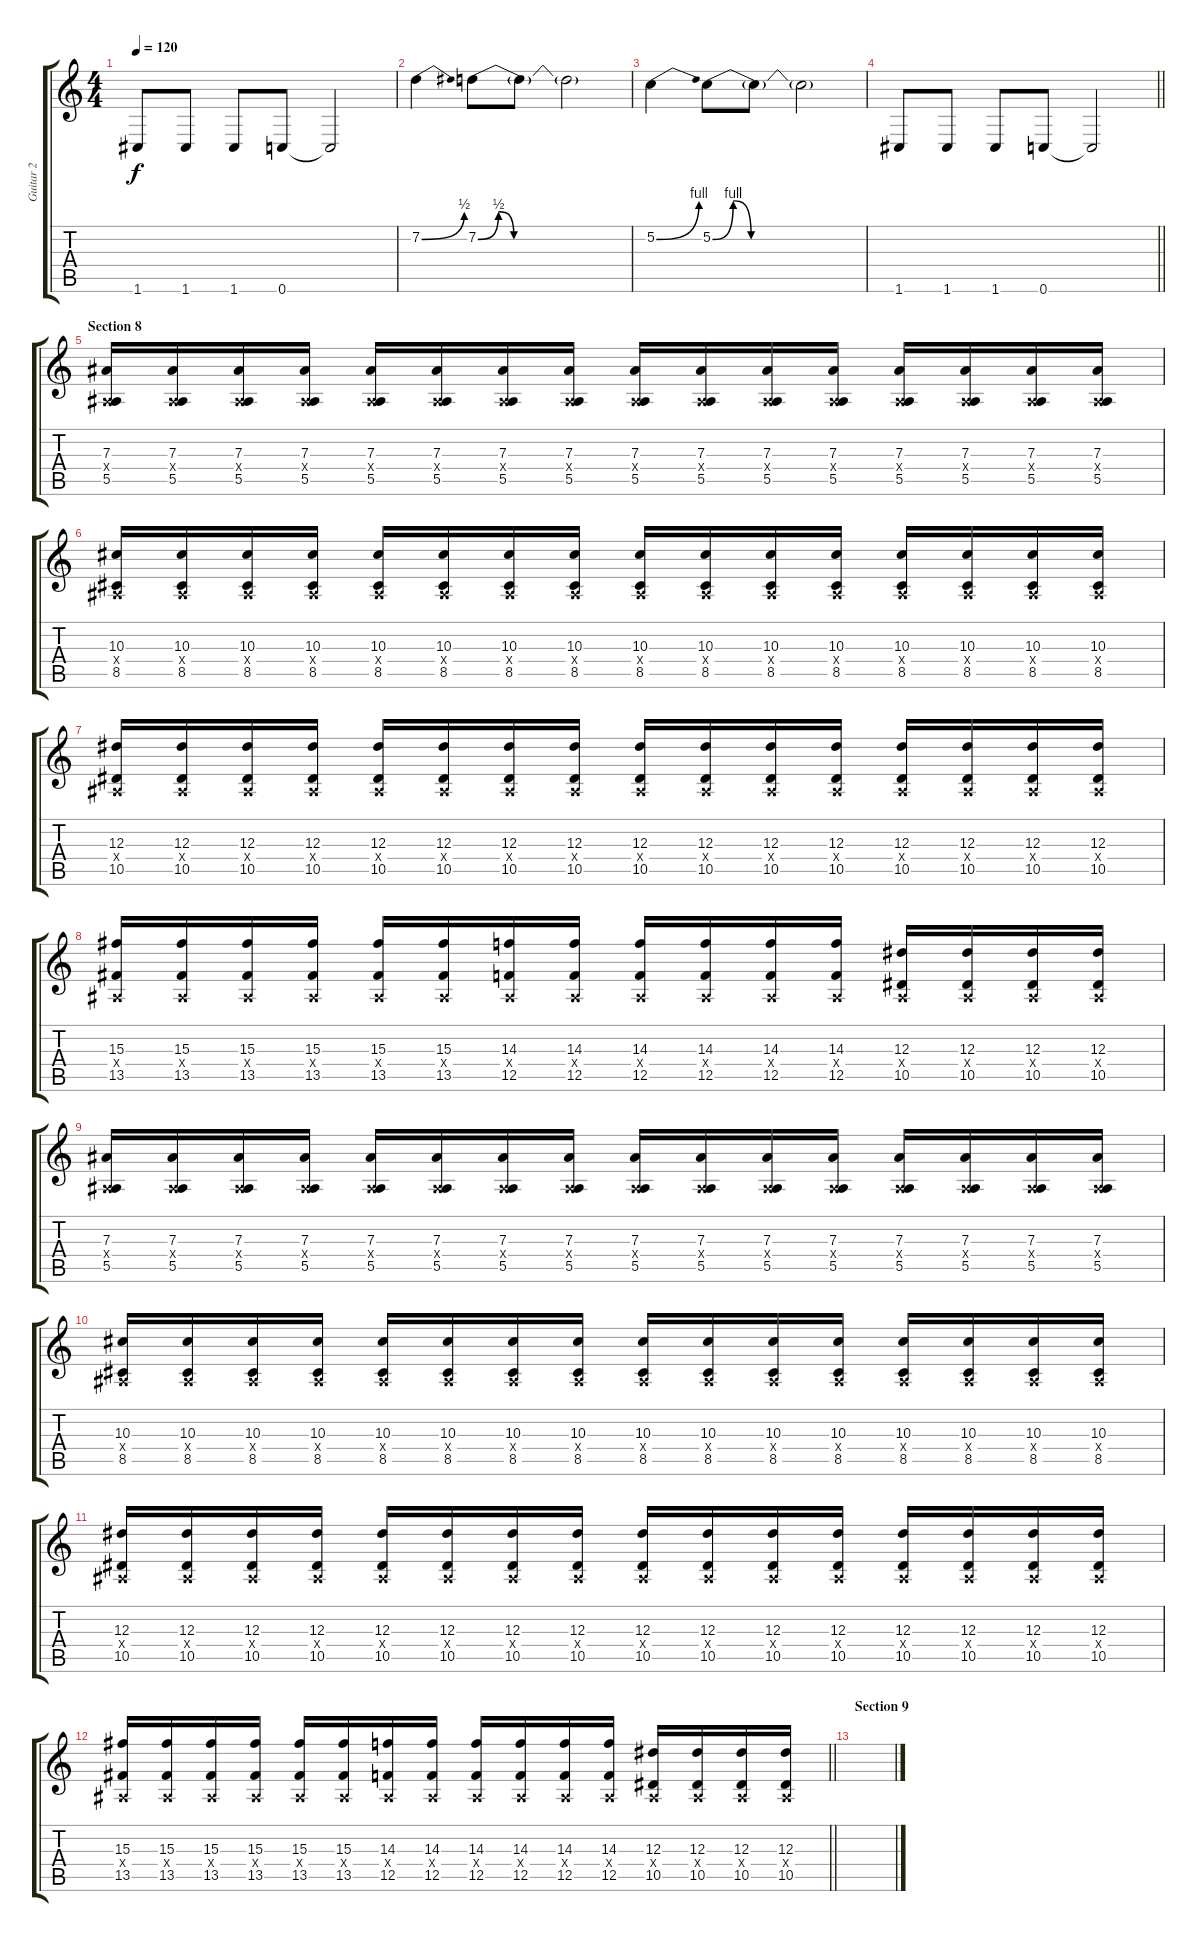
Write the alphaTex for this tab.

\track ("Guitar 2" "Guitar 2") {instrument distortionguitar}
\staff {score tabs}
\tuning (C4 G3 Eb3 Bb2 F2 C2) {hide}
\ts (4 4)
\tempo 120
\clef g2
\ks c
1.6.8{dy f} 1.6.8 1.6.8 0.6.8 0.6{t}.2 |
7.2{be (bend 0 0 60 2)}.4 7.2{be (custom 0 0 8 2 14 0 60 0)}.8 7.2{t}.8 7.2{t}.2 |
5.2{be (bend 0 0 60 4)}.4 5.2{be (custom 0 0 8 4 15 0 60 0)}.8 5.2{t}.8 5.2{t}.2 |
\barLineRight lightlight
1.6.8 1.6.8 1.6.8 0.6.8 0.6{t}.2 |
\section ("" "Section 8")
(7.3 0.4{x} 5.5).16 (7.3 0.4{x} 5.5).16 (7.3 0.4{x} 5.5).16 (7.3 0.4{x} 5.5).16 (7.3 0.4{x} 5.5).16 (7.3 0.4{x} 5.5).16 (7.3 0.4{x} 5.5).16 (7.3 0.4{x} 5.5).16 (7.3 0.4{x} 5.5).16 (7.3 0.4{x} 5.5).16 (7.3 0.4{x} 5.5).16 (7.3 0.4{x} 5.5).16 (7.3 0.4{x} 5.5).16 (7.3 0.4{x} 5.5).16 (7.3 0.4{x} 5.5).16 (7.3 0.4{x} 5.5).16 |
(10.3 0.4{x} 8.5).16 (10.3 0.4{x} 8.5).16 (10.3 0.4{x} 8.5).16 (10.3 0.4{x} 8.5).16 (10.3 0.4{x} 8.5).16 (10.3 0.4{x} 8.5).16 (10.3 0.4{x} 8.5).16 (10.3 0.4{x} 8.5).16 (10.3 0.4{x} 8.5).16 (10.3 0.4{x} 8.5).16 (10.3 0.4{x} 8.5).16 (10.3 0.4{x} 8.5).16 (10.3 0.4{x} 8.5).16 (10.3 0.4{x} 8.5).16 (10.3 0.4{x} 8.5).16 (10.3 0.4{x} 8.5).16 |
(12.3 0.4{x} 10.5).16 (12.3 0.4{x} 10.5).16 (12.3 0.4{x} 10.5).16 (12.3 0.4{x} 10.5).16 (12.3 0.4{x} 10.5).16 (12.3 0.4{x} 10.5).16 (12.3 0.4{x} 10.5).16 (12.3 0.4{x} 10.5).16 (12.3 0.4{x} 10.5).16 (12.3 0.4{x} 10.5).16 (12.3 0.4{x} 10.5).16 (12.3 0.4{x} 10.5).16 (12.3 0.4{x} 10.5).16 (12.3 0.4{x} 10.5).16 (12.3 0.4{x} 10.5).16 (12.3 0.4{x} 10.5).16 |
(15.3 0.4{x} 13.5).16 (15.3 0.4{x} 13.5).16 (15.3 0.4{x} 13.5).16 (15.3 0.4{x} 13.5).16 (15.3 0.4{x} 13.5).16 (15.3 0.4{x} 13.5).16 (14.3 0.4{x} 12.5).16 (14.3 0.4{x} 12.5).16 (14.3 0.4{x} 12.5).16 (14.3 0.4{x} 12.5).16 (14.3 0.4{x} 12.5).16 (14.3 0.4{x} 12.5).16 (12.3 0.4{x} 10.5).16 (12.3 0.4{x} 10.5).16 (12.3 0.4{x} 10.5).16 (12.3 0.4{x} 10.5).16 |
(7.3 0.4{x} 5.5).16 (7.3 0.4{x} 5.5).16 (7.3 0.4{x} 5.5).16 (7.3 0.4{x} 5.5).16 (7.3 0.4{x} 5.5).16 (7.3 0.4{x} 5.5).16 (7.3 0.4{x} 5.5).16 (7.3 0.4{x} 5.5).16 (7.3 0.4{x} 5.5).16 (7.3 0.4{x} 5.5).16 (7.3 0.4{x} 5.5).16 (7.3 0.4{x} 5.5).16 (7.3 0.4{x} 5.5).16 (7.3 0.4{x} 5.5).16 (7.3 0.4{x} 5.5).16 (7.3 0.4{x} 5.5).16 |
(10.3 0.4{x} 8.5).16 (10.3 0.4{x} 8.5).16 (10.3 0.4{x} 8.5).16 (10.3 0.4{x} 8.5).16 (10.3 0.4{x} 8.5).16 (10.3 0.4{x} 8.5).16 (10.3 0.4{x} 8.5).16 (10.3 0.4{x} 8.5).16 (10.3 0.4{x} 8.5).16 (10.3 0.4{x} 8.5).16 (10.3 0.4{x} 8.5).16 (10.3 0.4{x} 8.5).16 (10.3 0.4{x} 8.5).16 (10.3 0.4{x} 8.5).16 (10.3 0.4{x} 8.5).16 (10.3 0.4{x} 8.5).16 |
(12.3 0.4{x} 10.5).16 (12.3 0.4{x} 10.5).16 (12.3 0.4{x} 10.5).16 (12.3 0.4{x} 10.5).16 (12.3 0.4{x} 10.5).16 (12.3 0.4{x} 10.5).16 (12.3 0.4{x} 10.5).16 (12.3 0.4{x} 10.5).16 (12.3 0.4{x} 10.5).16 (12.3 0.4{x} 10.5).16 (12.3 0.4{x} 10.5).16 (12.3 0.4{x} 10.5).16 (12.3 0.4{x} 10.5).16 (12.3 0.4{x} 10.5).16 (12.3 0.4{x} 10.5).16 (12.3 0.4{x} 10.5).16 |
\barLineRight lightlight
(15.3 0.4{x} 13.5).16 (15.3 0.4{x} 13.5).16 (15.3 0.4{x} 13.5).16 (15.3 0.4{x} 13.5).16 (15.3 0.4{x} 13.5).16 (15.3 0.4{x} 13.5).16 (14.3 0.4{x} 12.5).16 (14.3 0.4{x} 12.5).16 (14.3 0.4{x} 12.5).16 (14.3 0.4{x} 12.5).16 (14.3 0.4{x} 12.5).16 (14.3 0.4{x} 12.5).16 (12.3 0.4{x} 10.5).16 (12.3 0.4{x} 10.5).16 (12.3 0.4{x} 10.5).16 (12.3 0.4{x} 10.5).16 |
\section ("" "Section 9")
